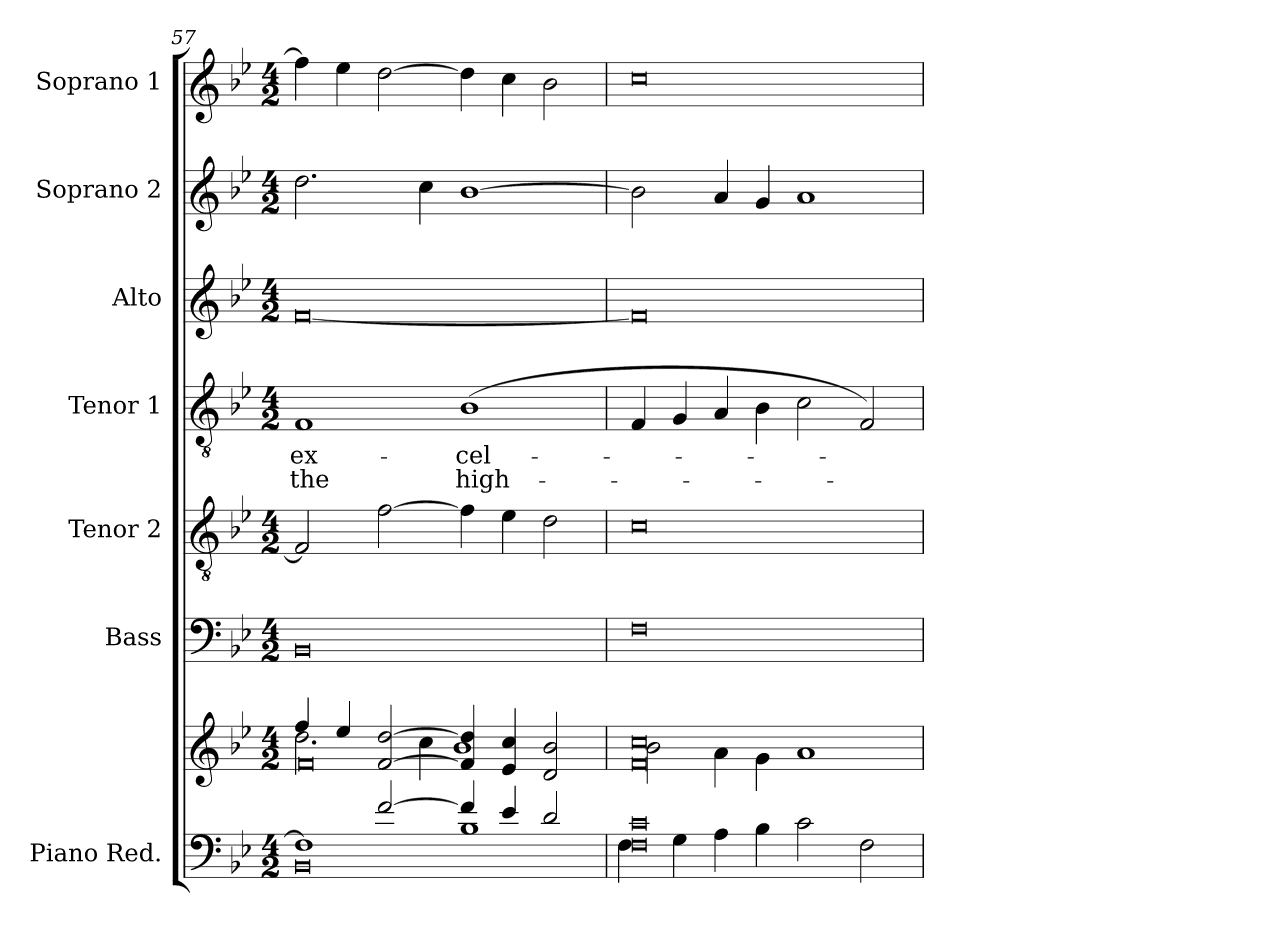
**kern	**kern	**kern	**kern	**kern	**text	**text	**kern	**kern	**kern
*part7	*part7	*part6	*part5	*part4	*part4	*part4	*part3	*part2	*part1
*staff8	*staff7	*staff6	*staff5	*staff4	*staff4	*staff4	*staff3	*staff2	*staff1
*I"Piano Red.	*	*I"Bass	*I"Tenor 2	*I"Tenor 1	*	*	*I"Alto	*I"Soprano 2	*I"Soprano 1
*	*	*I'B	*I'T2	*I'T1	*	*	*I'A	*I'S2	*I'S1
*clefF4	*clefG2	*clefF4	*clefGv2	*clefGv2	*	*	*clefG2	*clefG2	*clefG2
*	*	*	*ITrd7c12	*ITrd7c12	*	*	*	*	*
*k[b-e-]	*k[b-e-]	*k[b-e-]	*k[b-e-]	*k[b-e-]	*	*	*k[b-e-]	*k[b-e-]	*k[b-e-]
*B-:	*B-:	*B-:	*B-:	*B-:	*	*	*B-:	*B-:	*B-:
*M4/2	*M4/2	*M4/2	*M4/2	*M4/2	*	*	*M4/2	*M4/2	*M4/2
=57	=57	=57	=57	=57	=57	=57	=57	=57	=57
*^	*^	*	*	*	*	*	*	*	*
*	*^	*	*^	*	*	*	*	*	*	*	*
!	!	!	!	!	!	!	!	!	!LO:LY:b:color=#000000	!LO:LY:b:color=#000000	!	!	!
2ryy	1Fi]	0BB-i	4ffi/	2.ddi\	0fi	0BB-i	2FFi/]	1FFi	ex-	the	[<0fi	2.ddi\	4ffi\]
.	.	.	4ee-i/	.	.	.	.	.	.	.	.	.	4ee-i\
[>2fi/	.	.	[<2fi/ [>2ddi	.	.	.	[>2Fi\	.	.	.	.	.	[>2ddi\
.	.	.	.	4cci\	.	.	.	.	.	.	.	4cci\	.
!	!	!	!	!	!	!	!	!	!LO:LY:b:color=#000000	!LO:LY:b:color=#000000	!	!	!
4fi/]	1B-i	.	4fi/] 4ddi]	1b-i	.	.	4Fi\]	(1BB-i	-cel-	high-	.	[>1b-i	4ddi\]
4e-i/	.	.	4e-i/ 4cci	.	.	.	4E-i\	.	.	.	.	.	4cci\
2di/	.	.	2di/ 2b-i	.	.	.	2Di\	.	.	.	.	.	2b-i\
*	*v	*v	*	*	*	*	*	*	*	*	*	*	*
*	*	*	*v	*v	*	*	*	*	*	*	*	*
=58	=58	=58	=58	=58	=58	=58	=58	=58	=58	=58	=58
0Fi 0ci	4Fi\	0fi 0cci	2b-i\	0Fi	0Ci	4FFi/	.	.	0fi]	2b-i\]	0cci
.	4Gi\	.	.	.	.	4GGi/	.	.	.	.	.
.	4Ai\	.	4ai\	.	.	4AAi/	.	.	.	4ai/	.
.	4B-i\	.	4gi\	.	.	4BB-i\	.	.	.	4gi/	.
.	2ci\	.	1ai	.	.	2Ci\	.	.	.	1ai	.
.	2Fi\	.	.	.	.	2FFi/)	.	.	.	.	.
*v	*v	*	*	*	*	*	*	*	*	*	*
*	*v	*v	*	*	*	*	*	*	*	*
=	=	=	=	=	=	=	=	=	=
*-	*-	*-	*-	*-	*-	*-	*-	*-	*-
